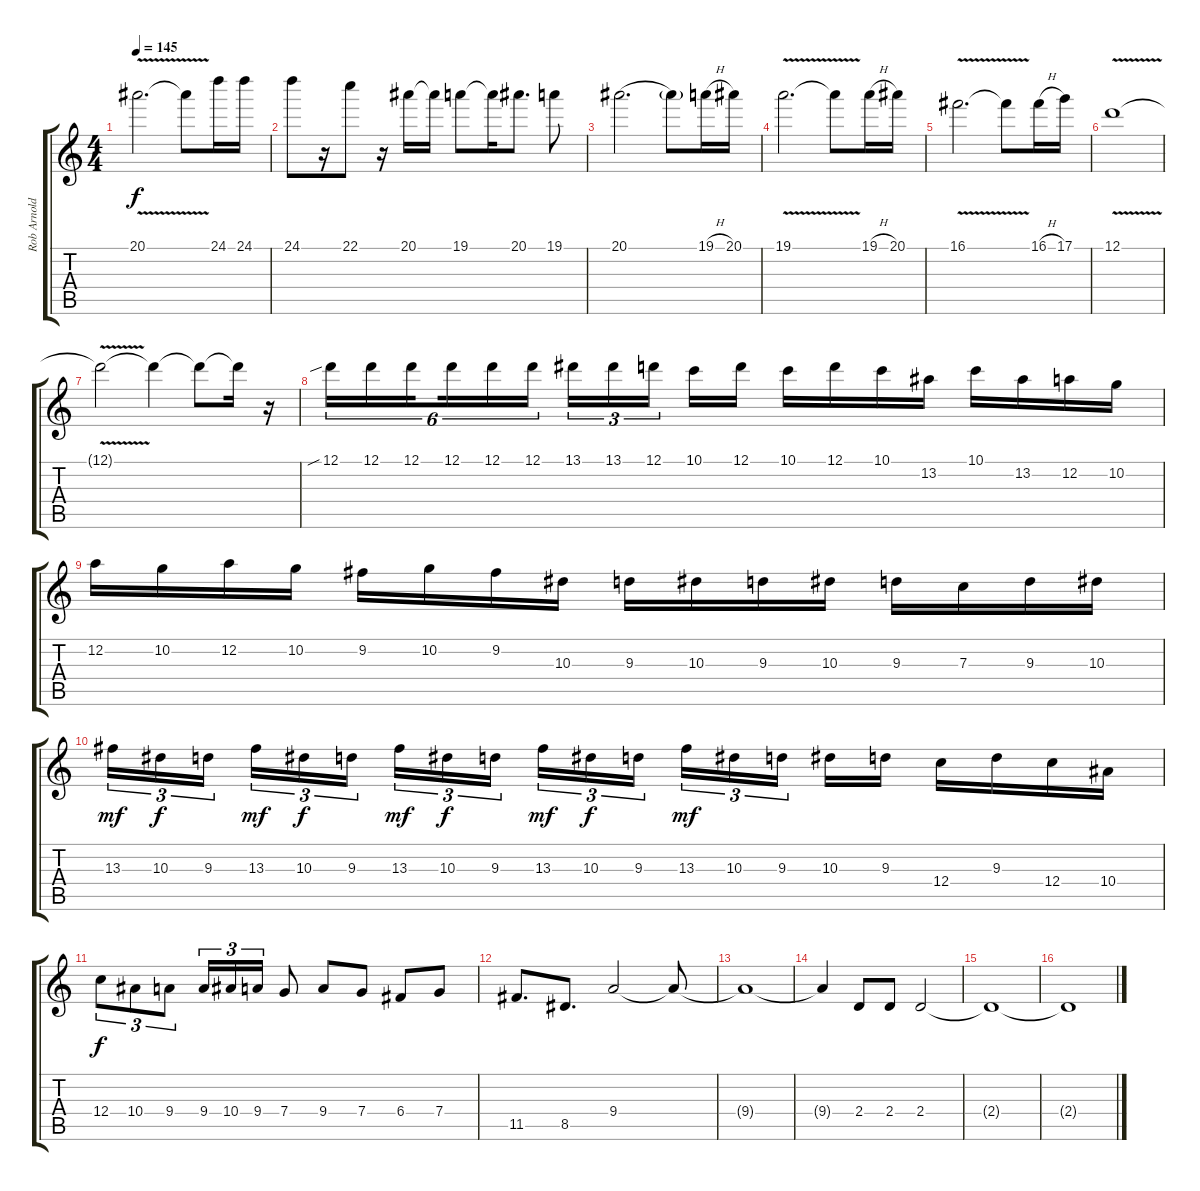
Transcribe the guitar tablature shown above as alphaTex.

\track ("Rob Arnold (lead)" "Rob Arnold") {instrument distortionguitar}
\staff {score tabs}
\tuning (D4 A3 F3 C3 G2 C2) {hide}
\ts (4 4)
\tempo 145
\clef g2
\ks c
20.1{v t}.2{d dy f} 20.1{t}.8 24.1.16 24.1.16 |
24.1.8 r.16 22.1.8 r.16 20.1.16 20.1{t}.16 19.1.8 19.1{t}.16 20.1.8{d} 19.1.8 |
20.1{be (hold 0 0 60 0)}.2{d} 20.1{t}.8 19.1{h}.16 20.1.16 |
19.1{v}.2{d} 19.1{t}.8 19.1{h}.16 20.1.16 |
16.1{v}.2{d} 16.1{t}.8 16.1{h}.16 17.1.16 |
12.1{v}.1 |
12.1{t}.2 12.1{t}.4 12.1{t}.8 12.1{t}.16 r.16 |
12.1{sib}.16{tu (6 4)} 12.1.16{tu (6 4)} 12.1.16{tu (6 4) beam splitsecondary} 12.1.16{tu (6 4)} 12.1.16{tu (6 4)} 12.1.16{tu (6 4)} 13.1.16{tu (3 2)} 13.1.16{tu (3 2)} 12.1.16{tu (3 2) beam splitsecondary} 10.1.16 12.1.16 10.1.16 12.1.16 10.1.16 13.2.16 10.1.16 13.2.16 12.2.16 10.2.16 |
12.2.16 10.2.16 12.2.16 10.2.16 9.2.16 10.2.16 9.2.16 10.3.16 9.3.16 10.3.16 9.3.16 10.3.16 9.3.16 7.3.16 9.3.16 10.3.16 |
13.3.16{tu (3 2) dy mf} 10.3.16{tu (3 2) dy f} 9.3.16{tu (3 2) beam splitsecondary} 13.3.16{tu (3 2) dy mf} 10.3.16{tu (3 2) dy f} 9.3.16{tu (3 2)} 13.3.16{tu (3 2) dy mf} 10.3.16{tu (3 2) dy f} 9.3.16{tu (3 2) beam splitsecondary} 13.3.16{tu (3 2) dy mf} 10.3.16{tu (3 2) dy f} 9.3.16{tu (3 2)} 13.3.16{tu (3 2) dy mf} 10.3.16{tu (3 2)} 9.3.16{tu (3 2) beam splitsecondary} 10.3.16 9.3.16 12.4.16 9.3.16 12.4.16 10.4.16 |
12.4.8{tu (3 2) dy f} 10.4.8{tu (3 2)} 9.4.8{tu (3 2)} 9.4.16{tu (3 2)} 10.4.16{tu (3 2)} 9.4.16{tu (3 2)} 7.4.8 9.4.8 7.4.8 6.4.8 7.4.8 |
11.5.8{d} 8.5.8{d} 9.4.2 9.4{t}.8 |
9.4{t}.1 |
9.4{t}.4 2.4.8 2.4.8 2.4.2 |
2.4{t}.1 |
2.4{t}.1{volume 10}
